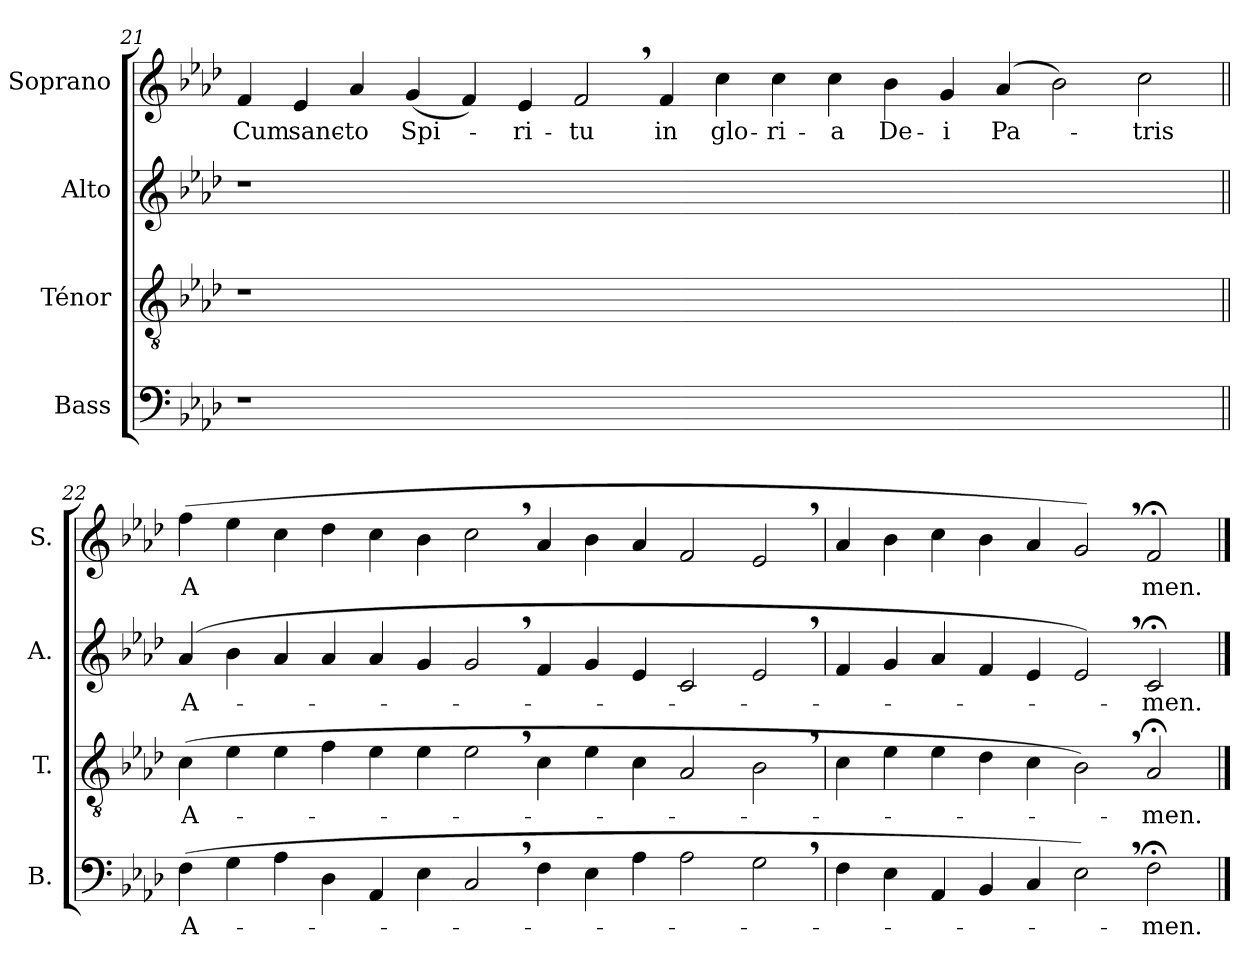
**kern	**text	**kern	**text	**kern	**text	**kern	**text
*part4	*part4	*part3	*part3	*part2	*part2	*part1	*part1
*staff4	*staff4	*staff3	*staff3	*staff2	*staff2	*staff1	*staff1
*I"Bass	*	*I"Ténor	*	*I"Alto	*	*I"Soprano	*
*I'B.	*	*I'T.	*	*I'A.	*	*I'S.	*
*clefF4	*	*clefGv2	*	*clefG2	*	*clefG2	*
*k[b-e-a-d-]	*	*k[b-e-a-d-]	*	*k[b-e-a-d-]	*	*k[b-e-a-d-]	*
=21	=21	=21	=21	=21	=21	=21	=21
!	!	!	!	!	!	!	!LO:LY:b
1r	.	1r	.	1r	.	4f/	Cum
!	!	!	!	!	!	!	!LO:LY:b
.	.	.	.	.	.	4e-/	sanc-
!	!	!	!	!	!	!	!LO:LY:b
.	.	.	.	.	.	4a-/	-to
!	!	!	!	!	!	!	!LO:LY:b
.	.	.	.	.	.	(4g/	Spi-
4%15ryy	.	4%15ryy	.	4%15ryy	.	4f/)	.
!	!	!	!	!	!	!	!LO:LY:b
.	.	.	.	.	.	4e-/	-ri-
!	!	!	!	!	!	!	!LO:LY:b
.	.	.	.	.	.	2f,/	-tu
!	!	!	!	!	!	!	!LO:LY:b
.	.	.	.	.	.	4f/	in
!	!	!	!	!	!	!	!LO:LY:b
.	.	.	.	.	.	4cc\	glo-
!	!	!	!	!	!	!	!LO:LY:b
.	.	.	.	.	.	4cc\	-ri-
!	!	!	!	!	!	!	!LO:LY:b
.	.	.	.	.	.	4cc\	-a
!	!	!	!	!	!	!	!LO:LY:b
.	.	.	.	.	.	4b-\	De-
!	!	!	!	!	!	!	!LO:LY:b
.	.	.	.	.	.	4g/	-i
!	!	!	!	!	!	!	!LO:LY:b
.	.	.	.	.	.	(4a-/	Pa-
.	.	.	.	.	.	2b-\)	.
!	!	!	!	!	!	!	!LO:LY:b
.	.	.	.	.	.	2cc\	-tris
!!LO:PB:g=z
=22||	=22||	=22||	=22||	=22||	=22||	=22||	=22||
!	!LO:LY:b	!	!LO:LY:b	!	!LO:LY:b	!	!LO:LY:b
(4F\	A-	(4c\	A-	(4a-/	A-	(4ff\	A
4G\	.	4e-\	.	4b-\	.	4ee-\	.
4A-\	.	4e-\	.	4a-/	.	4cc\	.
4D-\	.	4f\	.	4a-/	.	4dd-\	.
4AA-/	.	4e-\	.	4a-/	.	4cc\	.
4E-\	.	4e-\	.	4g/	.	4b-\	.
2C,/	.	2e-,\	.	2g,/	.	2cc,\	.
4F\	.	4c\	.	4f/	.	4a-/	.
4E-\	.	4e-\	.	4g/	.	4b-\	.
4A-\	.	4c\	.	4e-/	.	4a-/	.
2A-\	.	2A-/	.	2c/	.	2f/	.
2G,\	.	2B-,\	.	2e-,/	.	2e-,/	.
=23	=23	=23	=23	=23	=23	=23	=23
4F\	.	4c\	.	4f/	.	4a-/	.
4E-\	.	4e-\	.	4g/	.	4b-\	.
4AA-/	.	4e-\	.	4a-/	.	4cc\	.
4BB-/	.	4d-\	.	4f/	.	4b-\	.
4C/	.	4c\	.	4e-/	.	4a-/	.
2E-,\)	.	2B-,\)	.	2e-,/)	.	2g,/)	.
!	!LO:LY:b	!	!LO:LY:b	!	!LO:LY:b	!	!LO:LY:b
2F;<\	-men.	2A-;</	-men.	2c;</	-men.	2f;</	-men.
==	==	==	==	==	==	==	==
*-	*-	*-	*-	*-	*-	*-	*-
